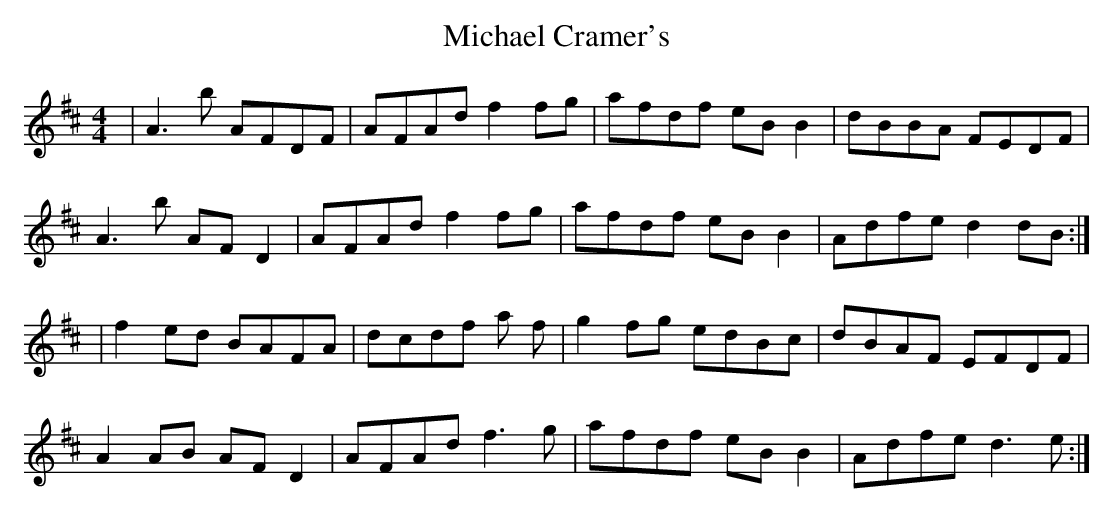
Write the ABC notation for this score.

X:1
T:Michael Cramer's
M:4/4
L:1/8
K:D
|A3 b AFDF|AFAd f2 fg|afdf eB B2|dBBA FEDF|!
A3 b AFD2|AFAd f2 fg|afdf eBB2|Adfe d2 dB:|!
|f2 ed BAFA|dcdf a 3f|g2 fg edBc|dBAF EFDF|!
A2 AB AF D2|AFAd f3 g|afdf eBB2|Adfe d3 e:|!
